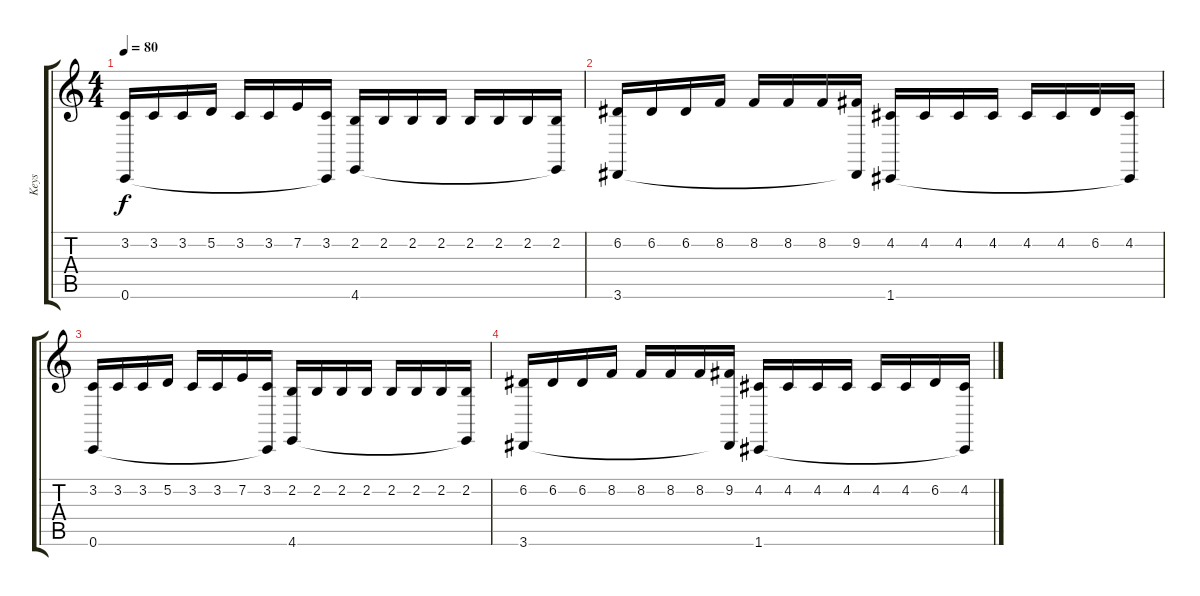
\track ("Keys " "Keys ") {instrument lead2sawtooth}
\staff {score tabs}
\tuning (D4 A3 F3 C3 G2 C2) {hide}
\ts (4 4)
\tempo 80
\clef g2
\ks c
(3.2 0.6).16{dy f} 3.2.16 3.2.16 5.2.16 3.2.16 3.2.16 7.2.16 (3.2 0.6{t}).16 (2.2 4.6).16 2.2.16 2.2.16 2.2.16 2.2.16 2.2.16 2.2.16 (2.2 4.6{t}).16 |
(6.2 3.6).16 6.2.16 6.2.16 8.2.16 8.2.16 8.2.16 8.2.16 (9.2 3.6{t}).16 (4.2 1.6).16 4.2.16 4.2.16 4.2.16 4.2.16 4.2.16 6.2.16 (4.2 1.6{t}).16 |
(3.2 0.6).16 3.2.16 3.2.16 5.2.16 3.2.16 3.2.16 7.2.16 (3.2 0.6{t}).16 (2.2 4.6).16 2.2.16 2.2.16 2.2.16 2.2.16 2.2.16 2.2.16 (2.2 4.6{t}).16 |
(6.2 3.6).16 6.2.16 6.2.16 8.2.16 8.2.16 8.2.16 8.2.16 (9.2 3.6{t}).16 (4.2 1.6).16 4.2.16 4.2.16 4.2.16 4.2.16 4.2.16 6.2.16 (4.2 1.6{t}).16
